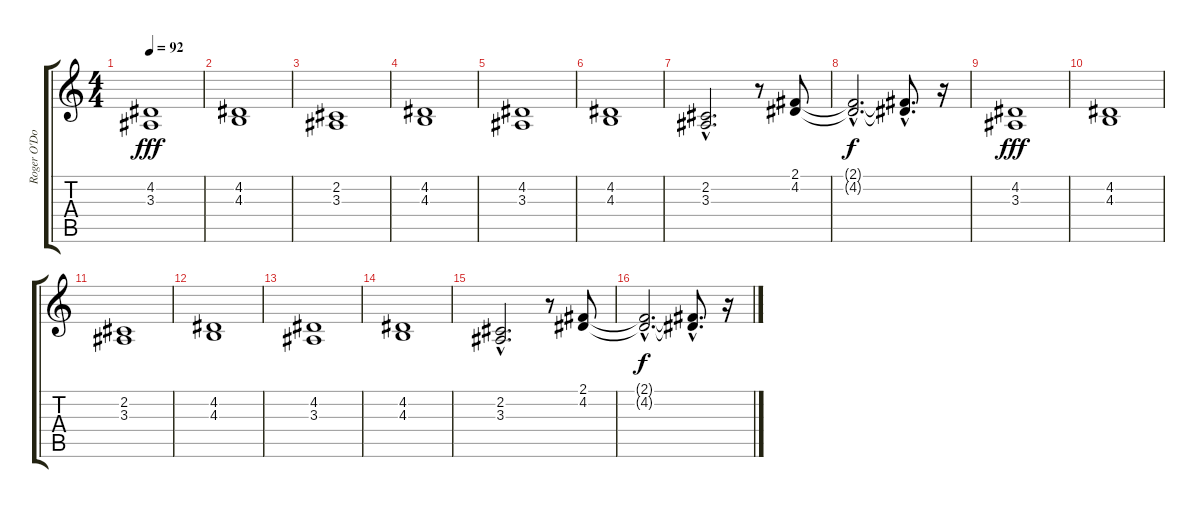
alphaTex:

\track ("Roger O'Donnell" "Roger O'Do") {instrument synthstrings2}
\staff {score tabs}
\tuning (E4 B3 G3 D3 A2 E2) {hide}
\ts (4 4)
\tempo 92
\clef g2
\ks c
(4.2 3.3).1{dy fff volume 10 instrument synthstrings2} |
(4.2 4.3).1 |
(2.2 3.3).1 |
(4.2 4.3).1 |
(4.2 3.3).1 |
(4.2 4.3).1 |
(2.2{hac} 3.3{hac}).2{d} r.8 (2.1 4.2).8 |
(2.1{hac t} 4.2{hac t}).2{d dy f} (2.1{hac t} 4.2{hac t}).8{d} r.16 |
(4.2 3.3).1{dy fff} |
(4.2 4.3).1 |
(2.2 3.3).1 |
(4.2 4.3).1 |
(4.2 3.3).1 |
(4.2 4.3).1 |
(2.2{hac} 3.3{hac}).2{d} r.8 (2.1 4.2).8 |
(2.1{hac t} 4.2{hac t}).2{d dy f} (2.1{hac t} 4.2{hac t}).8{d} r.16
